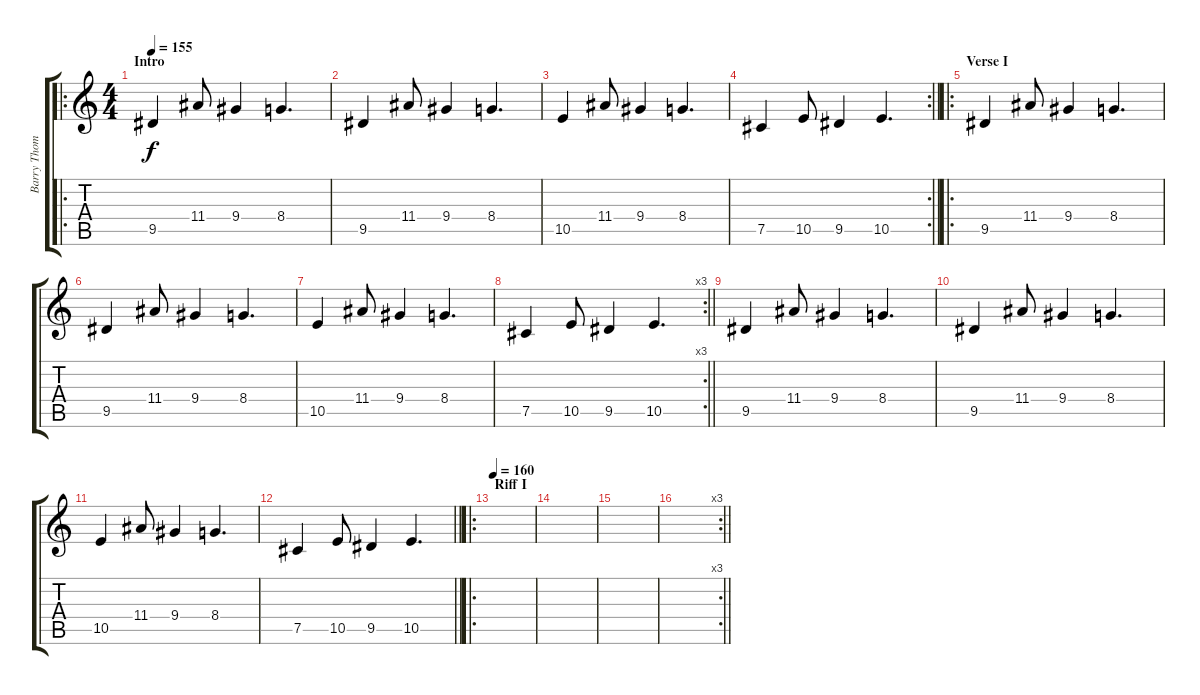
\track ("Barry Thompson - Lead" "Barry Thom") {instrument distortionguitar}
\staff {score tabs}
\tuning (Db4 Ab3 E3 B2 Gb2 Db2) {hide}
\ro
\ts (4 4)
\section ("" "Intro")
\tempo 155
\clef g2
\ks c
9.5.4{dy f volume 11 instrument distortionguitar} 11.4.8 9.4.4 8.4.4{d} |
9.5.4 11.4.8 9.4.4 8.4.4{d} |
10.5.4 11.4.8 9.4.4 8.4.4{d} |
\rc 2
\barLineRight lightlight
7.5.4 10.5.8 9.5.4 10.5.4{d} |
\ro
\section ("" "Verse I")
9.5.4 11.4.8 9.4.4 8.4.4{d} |
9.5.4 11.4.8 9.4.4 8.4.4{d} |
10.5.4 11.4.8 9.4.4 8.4.4{d} |
\rc 3
\barLineRight lightlight
7.5.4 10.5.8 9.5.4 10.5.4{d} |
9.5.4 11.4.8 9.4.4 8.4.4{d} |
9.5.4 11.4.8 9.4.4 8.4.4{d} |
10.5.4 11.4.8 9.4.4 8.4.4{d} |
\barLineRight lightlight
7.5.4 10.5.8 9.5.4 10.5.4{d} |
\ro
\section ("" "Riff I")
\tempo 160
|
|
|
\rc 3
\barLineRight lightlight
